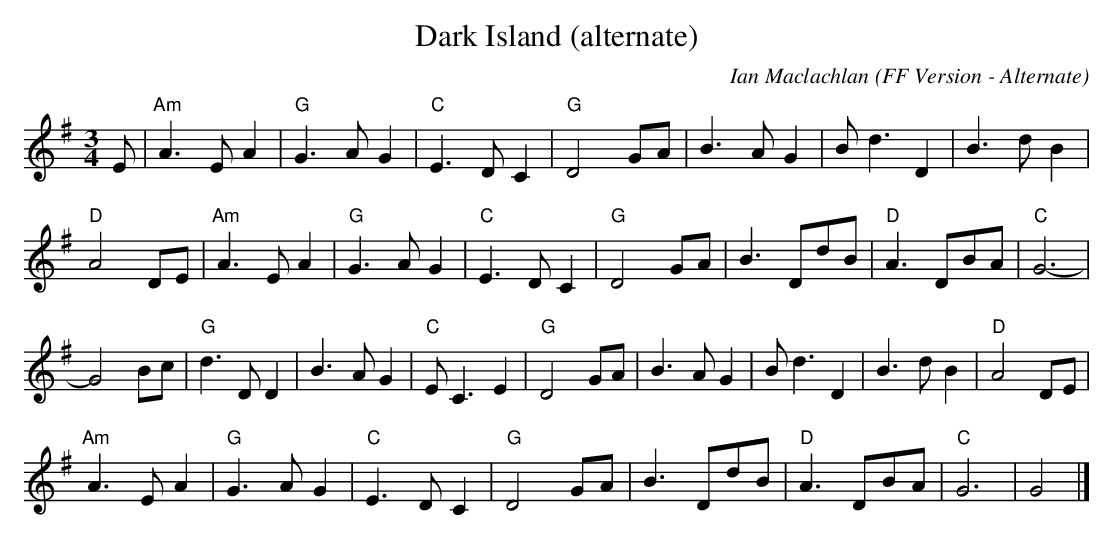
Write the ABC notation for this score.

X:1
T: Dark Island (alternate)
C:Ian Maclachlan
O: FF Version - Alternate
M:3/4
L:1/8
K:Dmix (one sharp)
E | "Am"A3 E A2 | "G"G3 A G2 | "C"E3 D C2 | "G"D4 GA | B3 A G2 | B d3 D2 | B3 d B2 |
"D"A4 DE | "Am"A3 E A2 | "G"G3 A G2 | "C"E3 D C2 | "G"D4 GA | B3 DdB | "D"A3 DBA | "C"G6- |
G4 Bc | "G"d3 D D2 | B3 A G2 | "C"E C3 E2 | "G"D4 GA | B3 A G2 | B d3 D2 | B3 d B2 | "D"A4 DE |
"Am"A3 E A2 | "G"G3 A G2 | "C"E3 D C2 | "G"D4 GA | B3 DdB | "D"A3 DBA | "C"G6 | G4 |]
